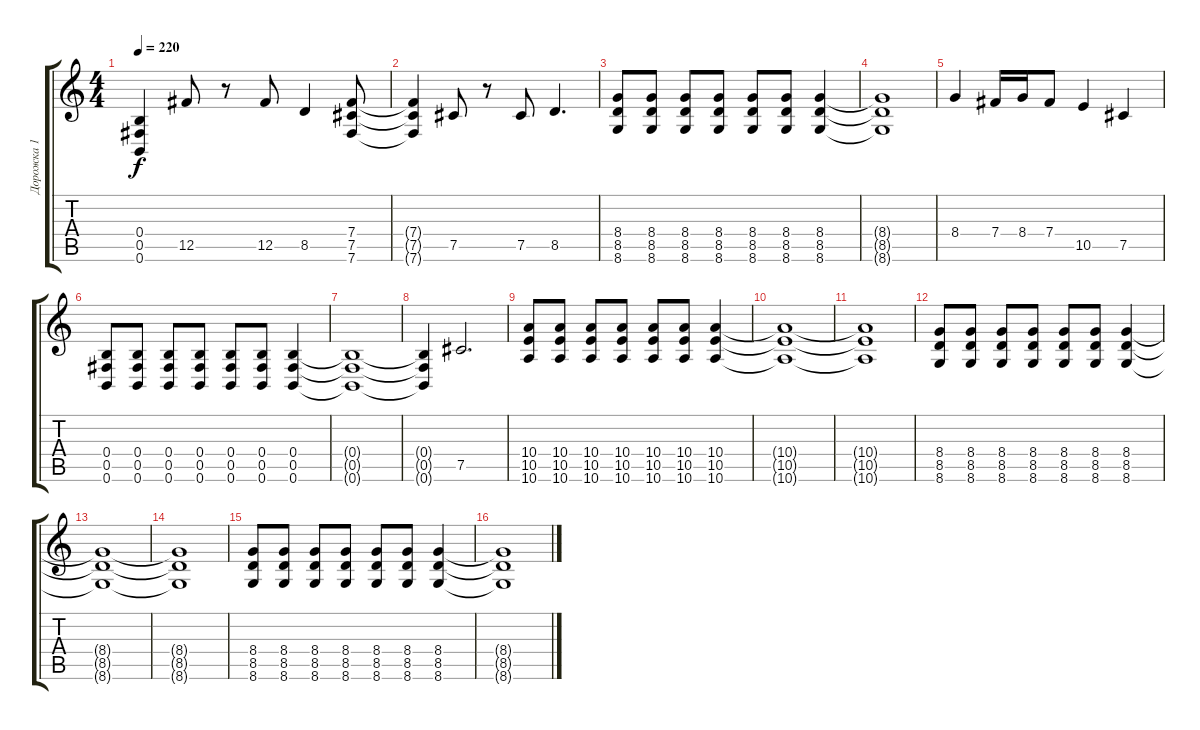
\track ("Дорожка 1" "Дорожка 1") {instrument distortionguitar}
\staff {score tabs}
\tuning (Db4 Ab3 E3 B2 Gb2 B1) {hide}
\ts (4 4)
\tempo 220
\clef g2
\ks c
(0.4{t} 0.5{t} 0.6{t}).4{dy f} 12.5.8 r.8 12.5.8 8.5.4 (7.4 7.5 7.6).8 |
(7.4{t} 7.5{t} 7.6{t}).4 7.5.8 r.8 7.5.8 8.5.4{d} |
(8.4 8.5 8.6).8 (8.4 8.5 8.6).8 (8.4 8.5 8.6).8 (8.4 8.5 8.6).8 (8.4 8.5 8.6).8 (8.4 8.5 8.6).8 (8.4 8.5 8.6).4 |
(8.4{t} 8.5{t} 8.6{t}).1 |
8.4.4 7.4.16 8.4.16 7.4.8 10.5.4 7.5.4 |
(0.4 0.5 0.6).8 (0.4 0.5 0.6).8 (0.4 0.5 0.6).8 (0.4 0.5 0.6).8 (0.4 0.5 0.6).8 (0.4 0.5 0.6).8 (0.4 0.5 0.6).4 |
(0.4{t} 0.5{t} 0.6{t}).1 |
(0.4{t} 0.5{t} 0.6{t}).4 7.5.2{d} |
(10.4 10.5 10.6).8 (10.4 10.5 10.6).8 (10.4 10.5 10.6).8 (10.4 10.5 10.6).8 (10.4 10.5 10.6).8 (10.4 10.5 10.6).8 (10.4 10.5 10.6).4 |
(10.4{t} 10.5{t} 10.6{t}).1 |
(10.4{t} 10.5{t} 10.6{t}).1 |
(8.4 8.5 8.6).8 (8.4 8.5 8.6).8 (8.4 8.5 8.6).8 (8.4 8.5 8.6).8 (8.4 8.5 8.6).8 (8.4 8.5 8.6).8 (8.4 8.5 8.6).4 |
(8.4{t} 8.5{t} 8.6{t}).1 |
(8.4{t} 8.5{t} 8.6{t}).1 |
(8.4 8.5 8.6).8 (8.4 8.5 8.6).8 (8.4 8.5 8.6).8 (8.4 8.5 8.6).8 (8.4 8.5 8.6).8 (8.4 8.5 8.6).8 (8.4 8.5 8.6).4 |
(8.4{t} 8.5{t} 8.6{t}).1
